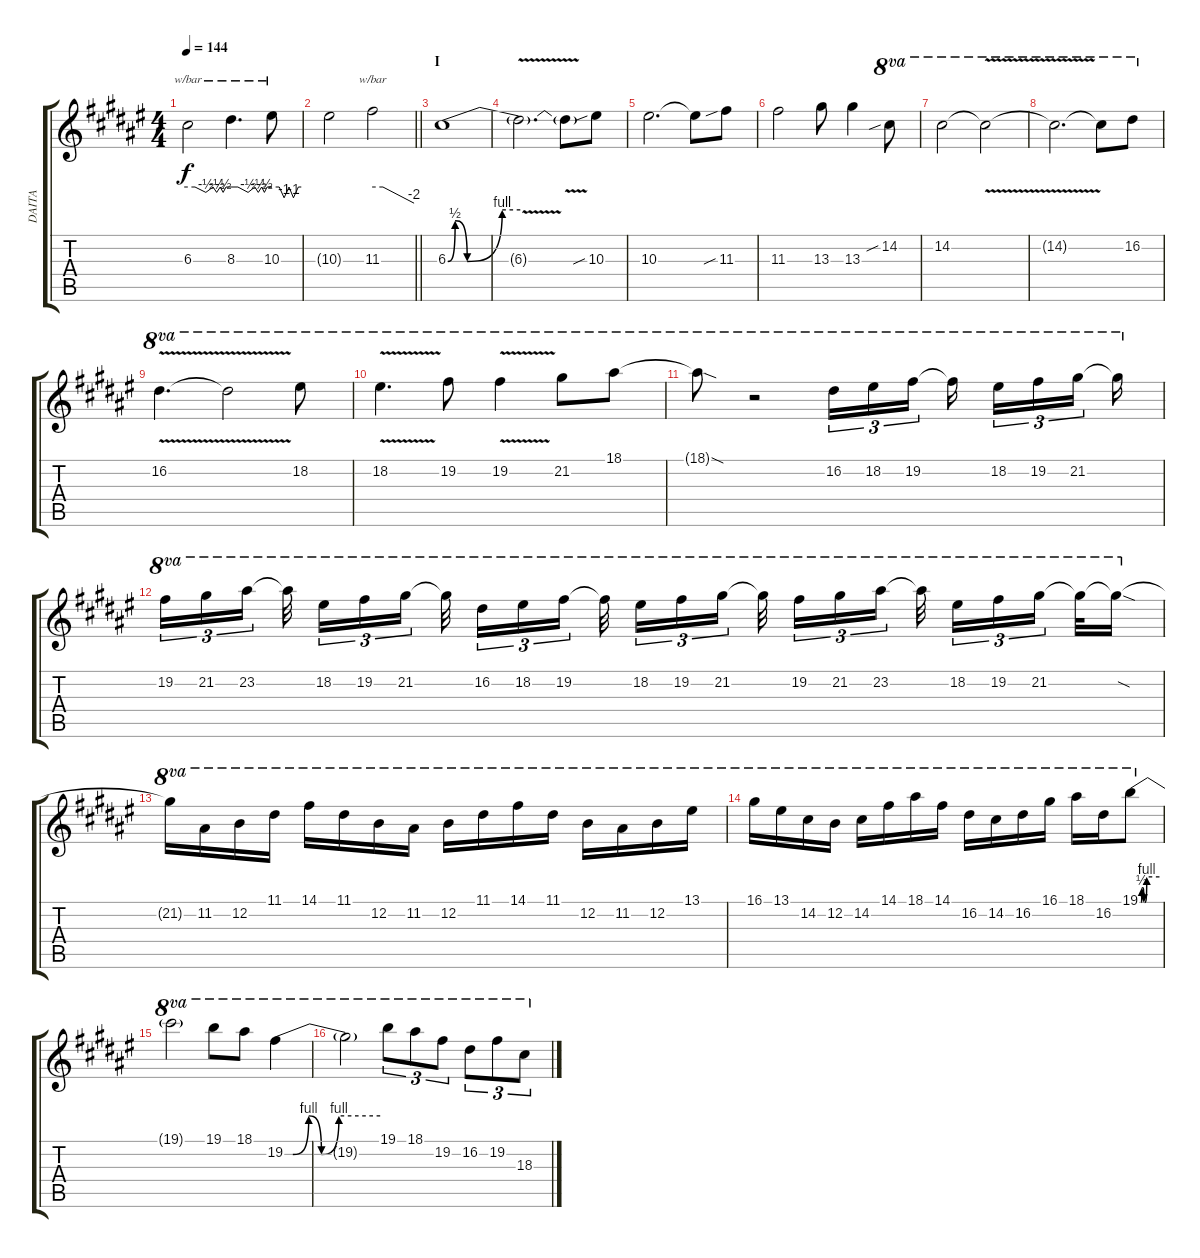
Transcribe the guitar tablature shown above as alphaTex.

\track ("DAITA" "DAITA") {instrument overdrivenguitar}
\staff {score tabs}
\tuning (E4 B3 G3 D3 A2 E2) {hide}
\ts (4 4)
\tempo 144
\clef g2
\ks d#minor
6.3.2{tbe (custom default 0 0 10 0 25 -2 35 0 40 -2 45 0 49 -2 53 0 60 0) dy f} 8.3.4{d tbe (custom default 0 0 10 0 25 -2 35 0 40 -2 45 0 49 -2 53 0 60 0)} 10.3.8{tbe (custom default 0 0 15 0 25 -4 35 0 44 -4 54 0 60 0)} |
\barLineRight lightlight
10.3{t}.2 11.3.2{tbe (custom default 0 0 15 0 60 -8)} |
\section ("" "I")
6.3{be (custom 0 0 6 2 16 0 45 4 60 4)}.1 |
6.3{v t}.2{d} 6.3{t}.8 10.3{sib}.8 |
10.3.2{d} 10.3{t}.8 11.3{sib}.8 |
11.3.2 13.3.8 13.3.4 14.2{sib}.8{ot 8va} |
14.2.2{ot 8va} 14.2{v t}.2{ot 8va} |
14.2{t}.2{d ot 8va} 14.2{t}.8{ot 8va} 16.2.8{ot 8va} |
16.2{v}.4{d ot 8va} 16.2{t}.2{ot 8va} 18.2.8{ot 8va} |
18.2{v}.4{d ot 8va} 19.2.8{ot 8va} 19.2{v}.4{ot 8va} 21.2.8{ot 8va} 18.1.8{ot 8va} |
18.1{sod t}.8{ot 8va} r.2{ot 8va} 16.2.16{tu (3 2) ot 8va} 18.2.16{tu (3 2) ot 8va beam merge} 19.2.16{tu (3 2) ot 8va beam splitsecondary} 19.2{t}.16{ot 8va beam split} 18.2.16{tu (3 2) ot 8va} 19.2.16{tu (3 2) ot 8va} 21.2.16{tu (3 2) ot 8va beam splitsecondary} 21.2{t}.16{ot 8va} |
19.2.16{tu (3 2) ot 8va} 21.2.16{tu (3 2) ot 8va} 23.2.16{tu (3 2) ot 8va beam splitsecondary} 23.2{t}.32{ot 8va beam split} 18.2.16{tu (3 2) ot 8va} 19.2.16{tu (3 2) ot 8va beam merge} 21.2.16{tu (3 2) ot 8va beam splitsecondary} 21.2{t}.32{ot 8va beam split} 16.2.16{tu (3 2) ot 8va} 18.2.16{tu (3 2) ot 8va} 19.2.16{tu (3 2) ot 8va beam splitsecondary} 19.2{t}.32{ot 8va beam split} 18.2.16{tu (3 2) ot 8va beam merge} 19.2.16{tu (3 2) ot 8va} 21.2.16{tu (3 2) ot 8va beam splitsecondary} 21.2{t}.32{ot 8va beam split} 19.2.16{tu (3 2) ot 8va} 21.2.16{tu (3 2) ot 8va} 23.2.16{tu (3 2) ot 8va beam splitsecondary} 23.2{t}.32{ot 8va beam split} 18.2.16{tu (3 2) ot 8va} 19.2.16{tu (3 2) ot 8va} 21.2.16{tu (3 2) ot 8va beam splitsecondary} 21.2{t}.32{ot 8va} 21.2{sod t}.16{ot 8va} |
21.2{t}.16{ot 8va} 11.2.16{ot 8va} 12.2.16{ot 8va} 11.1.16{ot 8va} 14.1.16{ot 8va} 11.1.16{ot 8va} 12.2.16{ot 8va} 11.2.16{ot 8va} 12.2.16{ot 8va} 11.1.16{ot 8va} 14.1.16{ot 8va} 11.1.16{ot 8va} 12.2.16{ot 8va} 11.2.16{ot 8va} 12.2.16{ot 8va} 13.1.16{ot 8va} |
16.1.16{ot 8va} 13.1.16{ot 8va} 14.2.16{ot 8va} 12.2.16{ot 8va} 14.2.16{ot 8va} 14.1.16{ot 8va} 18.1.16{ot 8va} 14.1.16{ot 8va} 16.2.16{ot 8va} 14.2.16{ot 8va} 16.2.16{ot 8va} 16.1.16{ot 8va} 18.1.16{ot 8va} 16.2.16{ot 8va} 19.1{be (custom 0 0 4 0 6 2 9 2 12 0 15 0 21 4 60 4)}.8{ot 8va} |
19.1{t}.2{ot 8va} 19.1.8{ot 8va} 18.1.8{ot 8va} 19.2{be (custom 0 0 5 0 15 4 23 0 34 4 60 4)}.4{ot 8va} |
19.2{t}.2{ot 8va} 19.1.8{tu (3 2) ot 8va} 18.1.8{tu (3 2) ot 8va} 19.2.8{tu (3 2) ot 8va} 16.2.8{tu (3 2) ot 8va} 19.2.8{tu (3 2) ot 8va} 18.3.8{tu (3 2) ot 8va}
